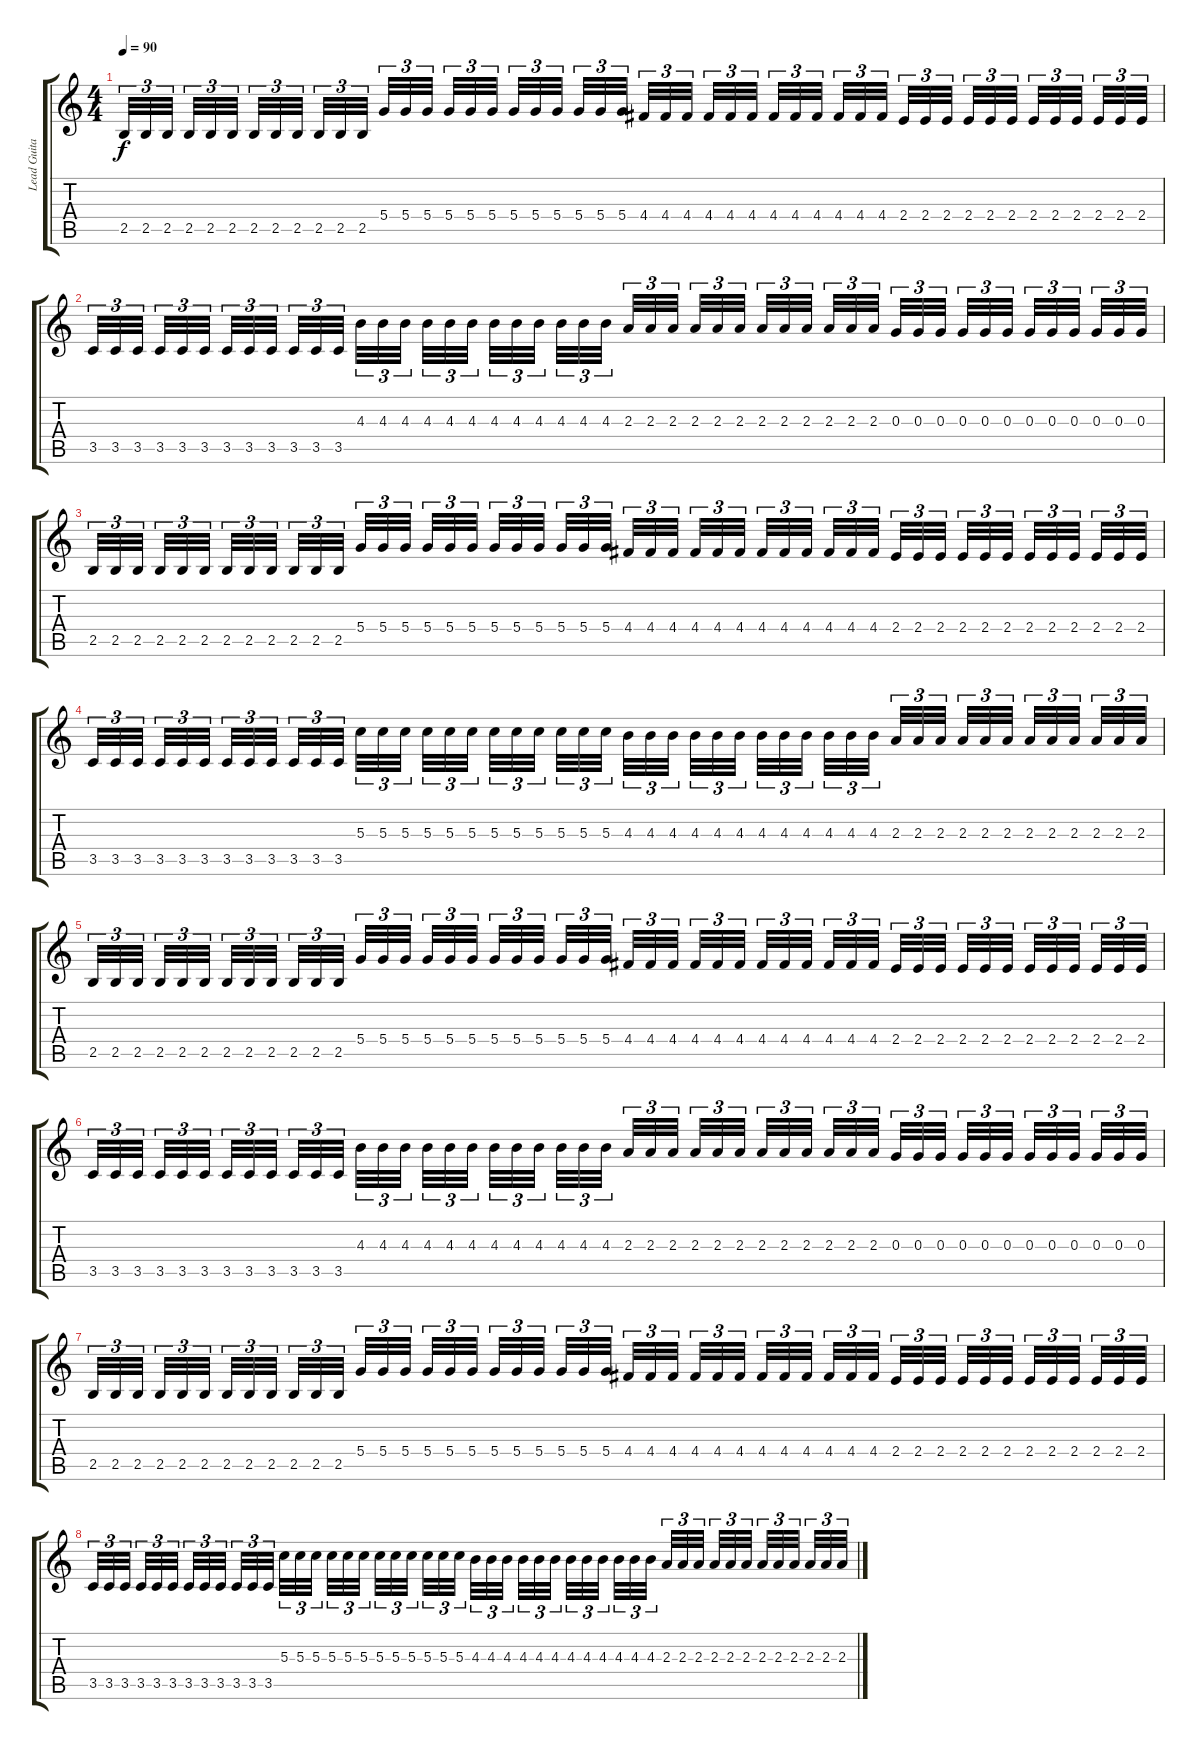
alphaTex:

\track ("Lead Guitar" "Lead Guita") {instrument distortionguitar}
\staff {score tabs}
\tuning (E4 B3 G3 D3 A2 E2) {hide}
\ts (4 4)
\tempo 90
\clef g2
\ks c
2.5.32{tu (3 2) dy f} 2.5.32{tu (3 2)} 2.5.32{tu (3 2)} 2.5.32{tu (3 2)} 2.5.32{tu (3 2)} 2.5.32{tu (3 2)} 2.5.32{tu (3 2)} 2.5.32{tu (3 2)} 2.5.32{tu (3 2)} 2.5.32{tu (3 2)} 2.5.32{tu (3 2)} 2.5.32{tu (3 2)} 5.4.32{tu (3 2)} 5.4.32{tu (3 2)} 5.4.32{tu (3 2)} 5.4.32{tu (3 2)} 5.4.32{tu (3 2)} 5.4.32{tu (3 2)} 5.4.32{tu (3 2)} 5.4.32{tu (3 2)} 5.4.32{tu (3 2)} 5.4.32{tu (3 2)} 5.4.32{tu (3 2)} 5.4.32{tu (3 2)} 4.4.32{tu (3 2)} 4.4.32{tu (3 2)} 4.4.32{tu (3 2)} 4.4.32{tu (3 2)} 4.4.32{tu (3 2)} 4.4.32{tu (3 2)} 4.4.32{tu (3 2)} 4.4.32{tu (3 2)} 4.4.32{tu (3 2)} 4.4.32{tu (3 2)} 4.4.32{tu (3 2)} 4.4.32{tu (3 2)} 2.4.32{tu (3 2)} 2.4.32{tu (3 2)} 2.4.32{tu (3 2)} 2.4.32{tu (3 2)} 2.4.32{tu (3 2)} 2.4.32{tu (3 2)} 2.4.32{tu (3 2)} 2.4.32{tu (3 2)} 2.4.32{tu (3 2)} 2.4.32{tu (3 2)} 2.4.32{tu (3 2)} 2.4.32{tu (3 2)} |
3.5.32{tu (3 2)} 3.5.32{tu (3 2)} 3.5.32{tu (3 2)} 3.5.32{tu (3 2)} 3.5.32{tu (3 2)} 3.5.32{tu (3 2)} 3.5.32{tu (3 2)} 3.5.32{tu (3 2)} 3.5.32{tu (3 2)} 3.5.32{tu (3 2)} 3.5.32{tu (3 2)} 3.5.32{tu (3 2)} 4.3.32{tu (3 2)} 4.3.32{tu (3 2)} 4.3.32{tu (3 2)} 4.3.32{tu (3 2)} 4.3.32{tu (3 2)} 4.3.32{tu (3 2)} 4.3.32{tu (3 2)} 4.3.32{tu (3 2)} 4.3.32{tu (3 2)} 4.3.32{tu (3 2)} 4.3.32{tu (3 2)} 4.3.32{tu (3 2)} 2.3.32{tu (3 2)} 2.3.32{tu (3 2)} 2.3.32{tu (3 2)} 2.3.32{tu (3 2)} 2.3.32{tu (3 2)} 2.3.32{tu (3 2)} 2.3.32{tu (3 2)} 2.3.32{tu (3 2)} 2.3.32{tu (3 2)} 2.3.32{tu (3 2)} 2.3.32{tu (3 2)} 2.3.32{tu (3 2)} 0.3.32{tu (3 2)} 0.3.32{tu (3 2)} 0.3.32{tu (3 2)} 0.3.32{tu (3 2)} 0.3.32{tu (3 2)} 0.3.32{tu (3 2)} 0.3.32{tu (3 2)} 0.3.32{tu (3 2)} 0.3.32{tu (3 2)} 0.3.32{tu (3 2)} 0.3.32{tu (3 2)} 0.3.32{tu (3 2)} |
2.5.32{tu (3 2)} 2.5.32{tu (3 2)} 2.5.32{tu (3 2)} 2.5.32{tu (3 2)} 2.5.32{tu (3 2)} 2.5.32{tu (3 2)} 2.5.32{tu (3 2)} 2.5.32{tu (3 2)} 2.5.32{tu (3 2)} 2.5.32{tu (3 2)} 2.5.32{tu (3 2)} 2.5.32{tu (3 2)} 5.4.32{tu (3 2)} 5.4.32{tu (3 2)} 5.4.32{tu (3 2)} 5.4.32{tu (3 2)} 5.4.32{tu (3 2)} 5.4.32{tu (3 2)} 5.4.32{tu (3 2)} 5.4.32{tu (3 2)} 5.4.32{tu (3 2)} 5.4.32{tu (3 2)} 5.4.32{tu (3 2)} 5.4.32{tu (3 2)} 4.4.32{tu (3 2)} 4.4.32{tu (3 2)} 4.4.32{tu (3 2)} 4.4.32{tu (3 2)} 4.4.32{tu (3 2)} 4.4.32{tu (3 2)} 4.4.32{tu (3 2)} 4.4.32{tu (3 2)} 4.4.32{tu (3 2)} 4.4.32{tu (3 2)} 4.4.32{tu (3 2)} 4.4.32{tu (3 2)} 2.4.32{tu (3 2)} 2.4.32{tu (3 2)} 2.4.32{tu (3 2)} 2.4.32{tu (3 2)} 2.4.32{tu (3 2)} 2.4.32{tu (3 2)} 2.4.32{tu (3 2)} 2.4.32{tu (3 2)} 2.4.32{tu (3 2)} 2.4.32{tu (3 2)} 2.4.32{tu (3 2)} 2.4.32{tu (3 2)} |
3.5.32{tu (3 2)} 3.5.32{tu (3 2)} 3.5.32{tu (3 2)} 3.5.32{tu (3 2)} 3.5.32{tu (3 2)} 3.5.32{tu (3 2)} 3.5.32{tu (3 2)} 3.5.32{tu (3 2)} 3.5.32{tu (3 2)} 3.5.32{tu (3 2)} 3.5.32{tu (3 2)} 3.5.32{tu (3 2)} 5.3.32{tu (3 2)} 5.3.32{tu (3 2)} 5.3.32{tu (3 2)} 5.3.32{tu (3 2)} 5.3.32{tu (3 2)} 5.3.32{tu (3 2)} 5.3.32{tu (3 2)} 5.3.32{tu (3 2)} 5.3.32{tu (3 2)} 5.3.32{tu (3 2)} 5.3.32{tu (3 2)} 5.3.32{tu (3 2)} 4.3.32{tu (3 2)} 4.3.32{tu (3 2)} 4.3.32{tu (3 2)} 4.3.32{tu (3 2)} 4.3.32{tu (3 2)} 4.3.32{tu (3 2)} 4.3.32{tu (3 2)} 4.3.32{tu (3 2)} 4.3.32{tu (3 2)} 4.3.32{tu (3 2)} 4.3.32{tu (3 2)} 4.3.32{tu (3 2)} 2.3.32{tu (3 2)} 2.3.32{tu (3 2)} 2.3.32{tu (3 2)} 2.3.32{tu (3 2)} 2.3.32{tu (3 2)} 2.3.32{tu (3 2)} 2.3.32{tu (3 2)} 2.3.32{tu (3 2)} 2.3.32{tu (3 2)} 2.3.32{tu (3 2)} 2.3.32{tu (3 2)} 2.3.32{tu (3 2)} |
2.5.32{tu (3 2)} 2.5.32{tu (3 2)} 2.5.32{tu (3 2)} 2.5.32{tu (3 2)} 2.5.32{tu (3 2)} 2.5.32{tu (3 2)} 2.5.32{tu (3 2)} 2.5.32{tu (3 2)} 2.5.32{tu (3 2)} 2.5.32{tu (3 2)} 2.5.32{tu (3 2)} 2.5.32{tu (3 2)} 5.4.32{tu (3 2)} 5.4.32{tu (3 2)} 5.4.32{tu (3 2)} 5.4.32{tu (3 2)} 5.4.32{tu (3 2)} 5.4.32{tu (3 2)} 5.4.32{tu (3 2)} 5.4.32{tu (3 2)} 5.4.32{tu (3 2)} 5.4.32{tu (3 2)} 5.4.32{tu (3 2)} 5.4.32{tu (3 2)} 4.4.32{tu (3 2)} 4.4.32{tu (3 2)} 4.4.32{tu (3 2)} 4.4.32{tu (3 2)} 4.4.32{tu (3 2)} 4.4.32{tu (3 2)} 4.4.32{tu (3 2)} 4.4.32{tu (3 2)} 4.4.32{tu (3 2)} 4.4.32{tu (3 2)} 4.4.32{tu (3 2)} 4.4.32{tu (3 2)} 2.4.32{tu (3 2)} 2.4.32{tu (3 2)} 2.4.32{tu (3 2)} 2.4.32{tu (3 2)} 2.4.32{tu (3 2)} 2.4.32{tu (3 2)} 2.4.32{tu (3 2)} 2.4.32{tu (3 2)} 2.4.32{tu (3 2)} 2.4.32{tu (3 2)} 2.4.32{tu (3 2)} 2.4.32{tu (3 2)} |
3.5.32{tu (3 2)} 3.5.32{tu (3 2)} 3.5.32{tu (3 2)} 3.5.32{tu (3 2)} 3.5.32{tu (3 2)} 3.5.32{tu (3 2)} 3.5.32{tu (3 2)} 3.5.32{tu (3 2)} 3.5.32{tu (3 2)} 3.5.32{tu (3 2)} 3.5.32{tu (3 2)} 3.5.32{tu (3 2)} 4.3.32{tu (3 2)} 4.3.32{tu (3 2)} 4.3.32{tu (3 2)} 4.3.32{tu (3 2)} 4.3.32{tu (3 2)} 4.3.32{tu (3 2)} 4.3.32{tu (3 2)} 4.3.32{tu (3 2)} 4.3.32{tu (3 2)} 4.3.32{tu (3 2)} 4.3.32{tu (3 2)} 4.3.32{tu (3 2)} 2.3.32{tu (3 2)} 2.3.32{tu (3 2)} 2.3.32{tu (3 2)} 2.3.32{tu (3 2)} 2.3.32{tu (3 2)} 2.3.32{tu (3 2)} 2.3.32{tu (3 2)} 2.3.32{tu (3 2)} 2.3.32{tu (3 2)} 2.3.32{tu (3 2)} 2.3.32{tu (3 2)} 2.3.32{tu (3 2)} 0.3.32{tu (3 2)} 0.3.32{tu (3 2)} 0.3.32{tu (3 2)} 0.3.32{tu (3 2)} 0.3.32{tu (3 2)} 0.3.32{tu (3 2)} 0.3.32{tu (3 2)} 0.3.32{tu (3 2)} 0.3.32{tu (3 2)} 0.3.32{tu (3 2)} 0.3.32{tu (3 2)} 0.3.32{tu (3 2)} |
2.5.32{tu (3 2)} 2.5.32{tu (3 2)} 2.5.32{tu (3 2)} 2.5.32{tu (3 2)} 2.5.32{tu (3 2)} 2.5.32{tu (3 2)} 2.5.32{tu (3 2)} 2.5.32{tu (3 2)} 2.5.32{tu (3 2)} 2.5.32{tu (3 2)} 2.5.32{tu (3 2)} 2.5.32{tu (3 2)} 5.4.32{tu (3 2)} 5.4.32{tu (3 2)} 5.4.32{tu (3 2)} 5.4.32{tu (3 2)} 5.4.32{tu (3 2)} 5.4.32{tu (3 2)} 5.4.32{tu (3 2)} 5.4.32{tu (3 2)} 5.4.32{tu (3 2)} 5.4.32{tu (3 2)} 5.4.32{tu (3 2)} 5.4.32{tu (3 2)} 4.4.32{tu (3 2)} 4.4.32{tu (3 2)} 4.4.32{tu (3 2)} 4.4.32{tu (3 2)} 4.4.32{tu (3 2)} 4.4.32{tu (3 2)} 4.4.32{tu (3 2)} 4.4.32{tu (3 2)} 4.4.32{tu (3 2)} 4.4.32{tu (3 2)} 4.4.32{tu (3 2)} 4.4.32{tu (3 2)} 2.4.32{tu (3 2)} 2.4.32{tu (3 2)} 2.4.32{tu (3 2)} 2.4.32{tu (3 2)} 2.4.32{tu (3 2)} 2.4.32{tu (3 2)} 2.4.32{tu (3 2)} 2.4.32{tu (3 2)} 2.4.32{tu (3 2)} 2.4.32{tu (3 2)} 2.4.32{tu (3 2)} 2.4.32{tu (3 2)} |
3.5.32{tu (3 2)} 3.5.32{tu (3 2)} 3.5.32{tu (3 2)} 3.5.32{tu (3 2)} 3.5.32{tu (3 2)} 3.5.32{tu (3 2)} 3.5.32{tu (3 2)} 3.5.32{tu (3 2)} 3.5.32{tu (3 2)} 3.5.32{tu (3 2)} 3.5.32{tu (3 2)} 3.5.32{tu (3 2)} 5.3.32{tu (3 2)} 5.3.32{tu (3 2)} 5.3.32{tu (3 2)} 5.3.32{tu (3 2)} 5.3.32{tu (3 2)} 5.3.32{tu (3 2)} 5.3.32{tu (3 2)} 5.3.32{tu (3 2)} 5.3.32{tu (3 2)} 5.3.32{tu (3 2)} 5.3.32{tu (3 2)} 5.3.32{tu (3 2)} 4.3.32{tu (3 2)} 4.3.32{tu (3 2)} 4.3.32{tu (3 2)} 4.3.32{tu (3 2)} 4.3.32{tu (3 2)} 4.3.32{tu (3 2)} 4.3.32{tu (3 2)} 4.3.32{tu (3 2)} 4.3.32{tu (3 2)} 4.3.32{tu (3 2)} 4.3.32{tu (3 2)} 4.3.32{tu (3 2)} 2.3.32{tu (3 2)} 2.3.32{tu (3 2)} 2.3.32{tu (3 2)} 2.3.32{tu (3 2)} 2.3.32{tu (3 2)} 2.3.32{tu (3 2)} 2.3.32{tu (3 2)} 2.3.32{tu (3 2)} 2.3.32{tu (3 2)} 2.3.32{tu (3 2)} 2.3.32{tu (3 2)} 2.3.32{tu (3 2)}
